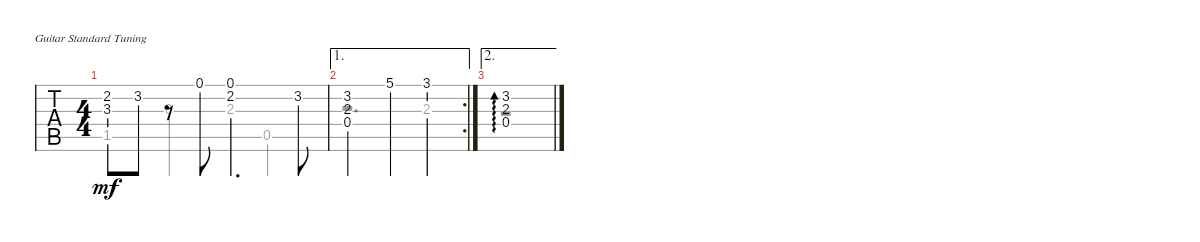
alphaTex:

\bracketExtendMode groupsimilarinstruments
\singleTrackTrackNamePolicy hidden
\multiTrackTrackNamePolicy hidden
\firstSystemTrackNameOrientation horizontal
\otherSystemsTrackNameOrientation horizontal
\track ("Untitled" "Untitled") {instrument acousticguitarnylon}
\staff {tabs}
\tuning (E4 B3 G3 D3 A2 E2)
\voice
\ts (4 4)
\tempo (132 hide)
\clef g2
\ks dminor
(2.2 3.3).8{dy mf} 3.2.8 r.8 0.1.8 (0.1 2.2).4{d} 3.2.8 |
\ae 1
\rc 2
(3.2 2.3 0.4).2 5.1.4 3.1.4 |
\ae 2
(3.2 2.3 0.4).1{ad 0}
\voice
\clef g2
\ottava regular
\simile none
\ks dminor
1.5.4{dy mf} 0.3.4 2.3.4 0.5.4 |
r.2{d} 2.3.4 |
r.1{ad 0}
